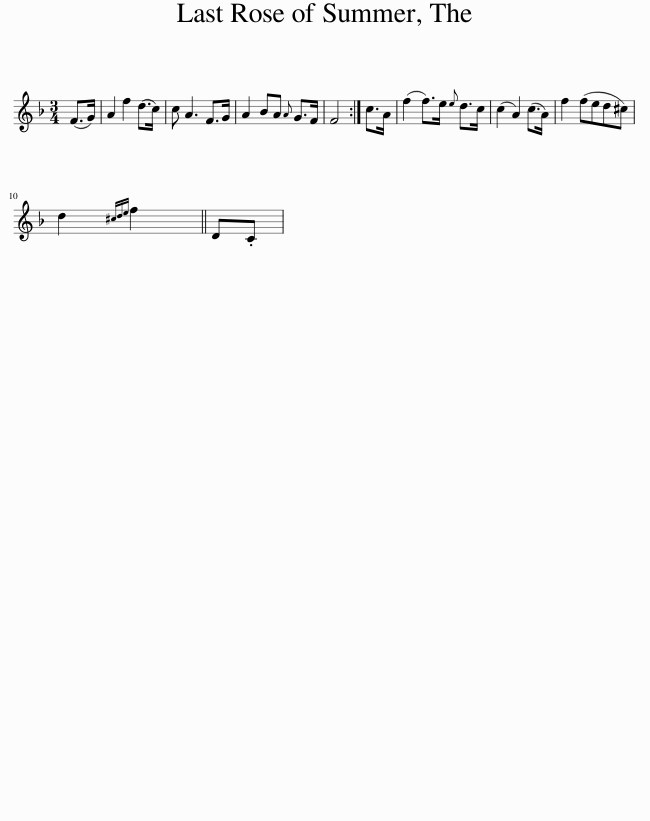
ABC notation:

X:1
L:1/8
M:3/4
I:linebreak $
K:F
V:1 treble
V:1
 (F>G) | A2 f2 (d>c) | c A3 F>G | A2 BA{A} G>F | F4 :| %5
 c>A | (f2 f>)e{e} d>c | (c2 A2) (c>A) | f2 (fed^c) |$ d2{^cde} f2 || %10
 D.C | %11
